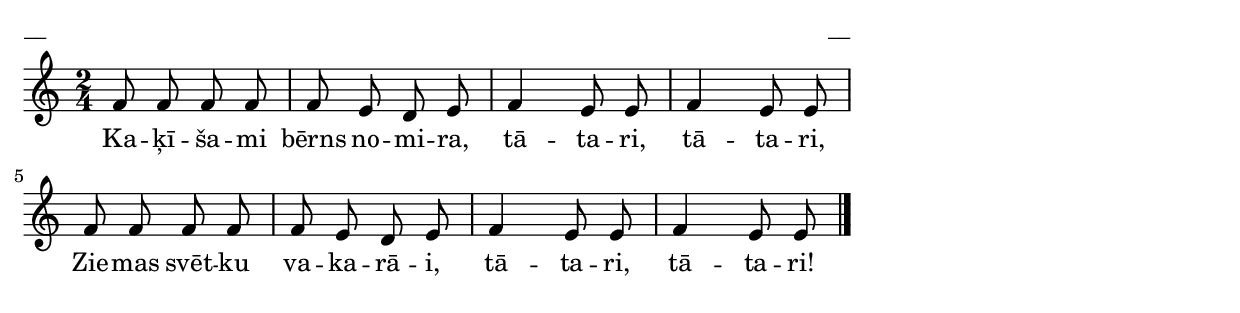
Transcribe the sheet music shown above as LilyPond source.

\version "2.13.16"
%\header {
%    title = "Kaķīšami bērns nomira"
%}
\paper {
line-width = 14\cm
left-margin = 0.4\cm
between-system-padding = 0.1\cm
between-system-space = 0.1\cm
}
\layout {
indent = #0
ragged-last = ##f
}


voiceA = \relative c' {
\clef "treble"
\key c \major
\time 2/4
f8 f f f | f8 e d e | 
f4 e8 e | f4 e8 e | 
f8 f f f | f8 e d e | 
f4 e8 e | f4 e8 e 
\bar "|." 
} 



vardiBalssA = \lyricmode {
Ka -- ķī -- ša -- mi bērns no -- mi -- ra, 
tā -- ta -- ri, tā -- ta -- ri, 
Zie -- mas svēt -- ku va -- ka -- rā -- i, 
tā -- ta -- ri, tā -- ta -- ri! 
}

fullScore = <<
\new Staff {
<<
\new Voice = "voiceA" { \oneVoice \autoBeamOff \voiceA }
\lyricsto "voiceA" \new Lyrics \vardiBalssA
>>
}
>>

\score {
\fullScore
\header { piece = "__" opus = "__" }
}
\markup { \with-color #(x11-color 'white) \sans \smaller "__" }
\score {
\unfoldRepeats
\fullScore
\midi {
\context { \Staff \remove "Staff_performer" }
\context { \Voice \consists "Staff_performer" }
}
}


